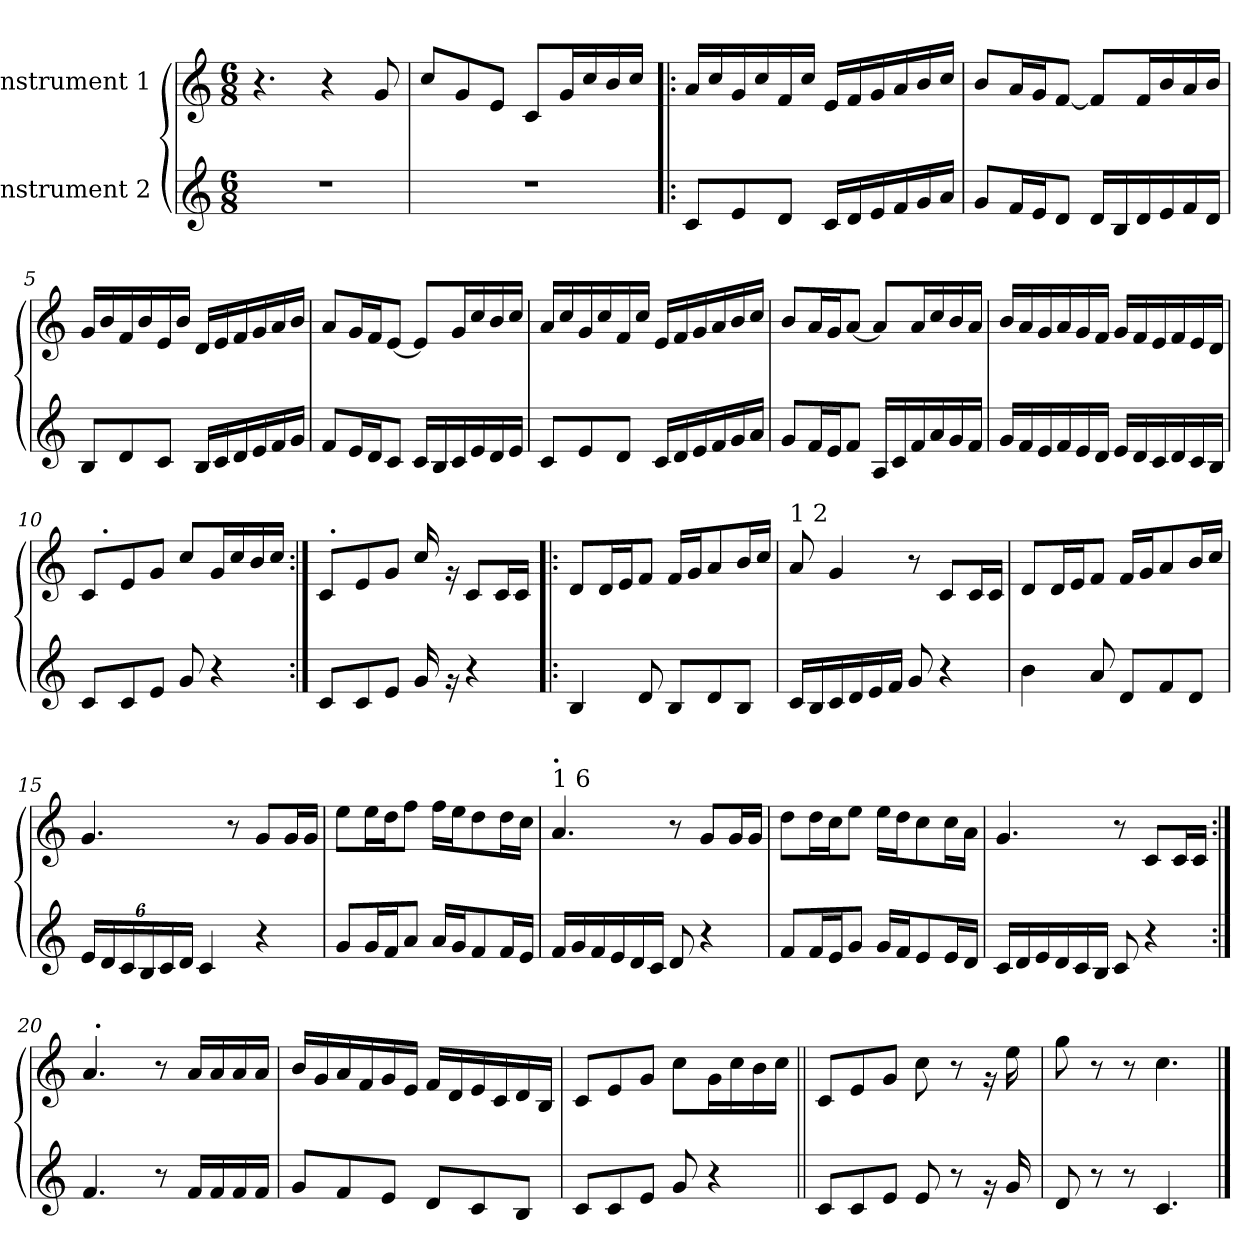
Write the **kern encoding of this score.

**kern	**kern
*part2	*part1
*staff2	*staff1
*I"Instrument 2	*I"Instrument 1
*clefG2	*clefG2
*k[]	*k[]
*M6/8	*M6/8
*MM80	*MM80
=1	=1
2.r	4.r
.	4r
.	8g/
=2	=2
2.r	8cc/L
.	8g/
.	8e/J
.	8c/L
.	16g/L
.	16cc/
.	16b/
.	16cc/JJ
=3!|:	=3!|:
8c/L	16a/LL
.	16cc/
8e/	16g/
.	16cc/
8d/J	16f/
.	16cc/JJ
16c/LL	16e/LL
16d/	16f/
16e/	16g/
16f/	16a/
16g/	16b/
16a/JJ	16cc/JJ
=4	=4
8g/L	8b/L
16f/L	16a/L
16e/J	16g/J
8d/J	[8f/J
16d/LL	8f/L]
16B/	.
16d/	16f/L
16e/	16b/
16f/	16a/
16d/JJ	16b/JJ
!!LO:LB:g=z
=5	=5
8B/L	16g/LL
.	16b/
8d/	16f/
.	16b/
8c/J	16e/
.	16b/JJ
16B/LL	16d/LL
16c/	16e/
16d/	16f/
16e/	16g/
16f/	16a/
16g/JJ	16b/JJ
=6	=6
8f/L	8a/L
16e/L	16g/L
16d/J	16f/J
8c/J	[8e/J
16c/LL	8e/L]
16B/	.
16c/	16g/L
16e/	16cc/
16d/	16b/
16e/JJ	16cc/JJ
=7	=7
8c/L	16a/LL
.	16cc/
8e/	16g/
.	16cc/
8d/J	16f/
.	16cc/JJ
16c/LL	16e/LL
16d/	16f/
16e/	16g/
16f/	16a/
16g/	16b/
16a/JJ	16cc/JJ
=8	=8
8g/L	8b/L
16f/L	16a/L
16e/J	16g/J
8f/J	[8a/J
16A/LL	8a/L]
16c/	.
16f/	16a/L
16a/	16cc/
16g/	16b/
16f/JJ	16a/JJ
!!LO:LB:g=z
=9	=9
16g/LL	16b/LL
16f/	16a/
16e/	16g/
16f/	16a/
16e/	16g/
16d/JJ	16f/JJ
16e/LL	16g/LL
16d/	16f/
16c/	16e/
16d/	16f/
16c/	16e/
16B/JJ	16d/JJ
=10	=10
*	*^
8c/L	8c/L	16ryy
!	!	!LO:TX:a:B:t=.
.	.	2ryy
8c/	8e/	.
8e/J	8g/J	.
8g/	8cc/L	.
4r	16g/L	.
.	16cc/	8.ryy
.	16b/	.
.	16cc/JJ	.
=11:|!	=11:|!	=11:|!
8c/L	8c/L	48ryy
!	!	!LO:TX:a:B:t=.
.	.	3%2ryy
8c/	8e/	.
8e/J	8g/J	.
16g/	16cc/	.
16rg	16rg	.
4r	8c/L	.
.	16c/L	.
.	16c/JJ	24.ryy
*	*v	*v
=12!|:	=12!|:
4B/	8d/L
.	16d/L
.	16e/J
8d/	8f/J
8B/L	16f/LL
.	16g/J
8d/	8a/
8B/J	16b/L
.	16cc/JJ
!!LO:LB:g=z
=13	=13
!	!LO:TX:a:t=1 2
16c/LL	8a/
16B/	.
16c/	4g/
16d/	.
16e/	.
16f/JJ	.
8g/	8r
4r	8c/L
.	16c/L
.	16c/JJ
=14	=14
4b\	8d/L
.	16d/L
.	16e/J
8a/	8f/J
8d/L	16f/LL
.	16g/J
8f/	8a/
8d/J	16b/L
.	16cc/JJ
=15	=15
*Xbrackettup	*
24e/LL	4.g/
24d/	.
24c/	.
24B/	.
24c/	.
24d/JJ	.
4c/	.
.	8r
4r	8g/L
.	16g/L
.	16g/JJ
=16	=16
8g/L	8ee\L
16g/L	16ee\L
16f/J	16dd\J
8a/J	8ff\J
16a/LL	16ff\LL
16g/J	16ee\J
8f/	8dd\
16f/L	16dd\L
16e/JJ	16cc\JJ
!!LO:LB:g=z
=17	=17
!	!LO:TX:a:t=1 6
!	!LO:TX:a:B:t=.
16f/LL	4.a/
16g/	.
16f/	.
16e/	.
16d/	.
16c/JJ	.
8d/	8r
4r	8g/L
.	16g/L
.	16g/JJ
=18	=18
8f/L	8dd\L
16f/L	16dd\L
16e/J	16cc\J
8g/J	8ee\J
16g/LL	16ee\LL
16f/J	16dd\J
8e/	8cc\
16e/L	16cc\L
16d/JJ	16a\JJ
=19	=19
16c/LL	4.g/
16d/	.
16e/	.
16d/	.
16c/	.
16B/JJ	.
8c/	8r
4r	8c/L
.	16c/L
.	16c/JJ
=20:|!	=20:|!
*	*^
4.f/	4.a/	48ryy
!	!	!LO:TX:a:B:t=.
.	.	3%2ryy
8r	8r	.
16f/LL	16a/LL	.
16f/	16a/	.
16f/	16a/	.
16f/JJ	16a/JJ	24.ryy
*	*v	*v
!!LO:LB:g=z
=21	=21
8g/L	16b/LL
.	16g/
8f/	16a/
.	16f/
8e/J	16g/
.	16e/JJ
8d/L	16f/LL
.	16d/
8c/	16e/
.	16c/
8B/J	16d/
.	16B/JJ
=22	=22
8c/L	8c/L
8c/	8e/
8e/J	8g/J
8g/	8cc\L
4r	16g\L
.	16cc\
.	16b\
.	16cc\JJ
=23||	=23||
8c/L	8c/L
8c/	8e/
8e/J	8g/J
8e/	8cc\
8r	8r
16rg	16rg
16g/	16ee\
=24	=24
8d/	8gg\
8r	8r
8r	8r
4.c/	4.cc\
==	==
*-	*-
